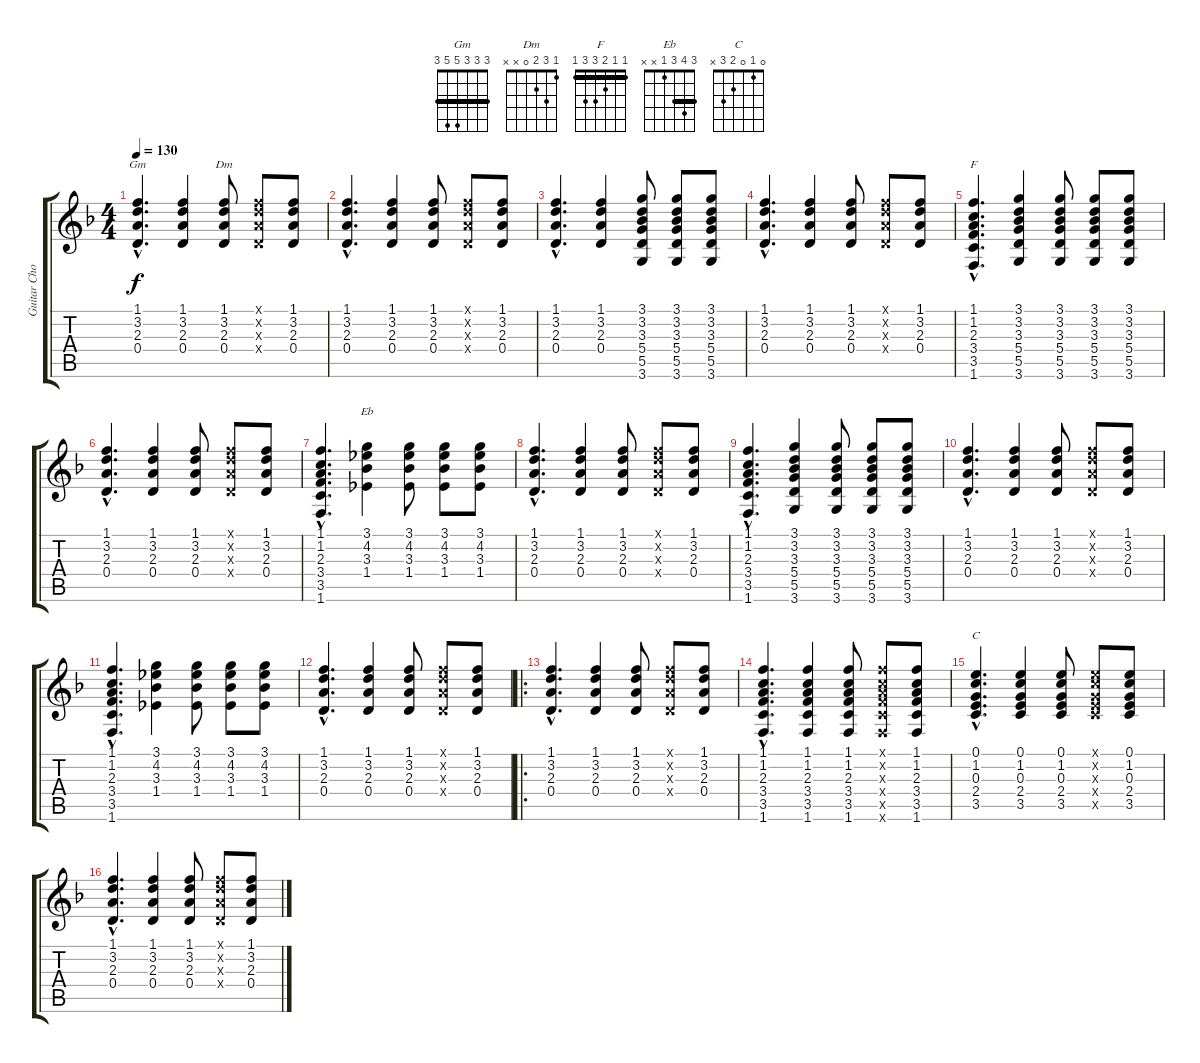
\track ("Guitar Chord (2)" "Guitar Cho") {instrument acousticguitarnylon}
\staff {score tabs}
\tuning (E4 B3 G3 D3 A2 E2) {hide}
\chord ("Gm" 3 3 3 5 5 3) {barre 3}
\chord ("Dm" 1 3 2 0 x x)
\chord ("F" 1 1 2 3 3 1) {barre 1}
\chord ("Eb" 3 4 3 1 x x) {barre 3}
\chord ("C" 0 1 0 2 3 x)
\ts (4 4)
\tempo 130
\clef g2
\ks dminor
(1.1{hac} 3.2{hac} 2.3{hac} 0.4{hac}).4{d ch "Gm" dy f} (1.1 3.2 2.3 0.4).4 (1.1 3.2 2.3 0.4).8{ch "Dm"} (1.1{x} 3.2{x} 2.3{x} 0.4{x}).8 (1.1 3.2 2.3 0.4).8 |
(1.1{hac} 3.2{hac} 2.3{hac} 0.4{hac}).4{d} (1.1 3.2 2.3 0.4).4 (1.1 3.2 2.3 0.4).8 (1.1{x} 3.2{x} 2.3{x} 0.4{x}).8 (1.1 3.2 2.3 0.4).8 |
(1.1{hac} 3.2{hac} 2.3{hac} 0.4{hac}).4{d} (1.1 3.2 2.3 0.4).4 (3.1 3.2 3.3 5.4 5.5 3.6).8 (3.1 3.2 3.3 5.4 5.5 3.6).8 (3.1 3.2 3.3 5.4 5.5 3.6).8 |
(1.1{hac} 3.2{hac} 2.3{hac} 0.4{hac}).4{d} (1.1 3.2 2.3 0.4).4 (1.1 3.2 2.3 0.4).8 (1.1{x} 3.2{x} 2.3{x} 0.4{x}).8 (1.1 3.2 2.3 0.4).8 |
(1.1{hac} 1.2{hac} 2.3{hac} 3.4{hac} 3.5{hac} 1.6{hac}).4{d ch "F"} (3.1 3.2 3.3 5.4 5.5 3.6).4 (3.1 3.2 3.3 5.4 5.5 3.6).8 (3.1 3.2 3.3 5.4 5.5 3.6).8 (3.1 3.2 3.3 5.4 5.5 3.6).8 |
(1.1{hac} 3.2{hac} 2.3{hac} 0.4{hac}).4{d} (1.1 3.2 2.3 0.4).4 (1.1 3.2 2.3 0.4).8 (1.1{x} 3.2{x} 2.3{x} 0.4{x}).8 (1.1 3.2 2.3 0.4).8 |
(1.1{hac} 1.2{hac} 2.3{hac} 3.4{hac} 3.5{hac} 1.6{hac}).4{d} (3.1 4.2 3.3 1.4).4{ch "Eb"} (3.1 4.2 3.3 1.4).8 (3.1 4.2 3.3 1.4).8 (3.1 4.2 3.3 1.4).8 |
(1.1{hac} 3.2{hac} 2.3{hac} 0.4{hac}).4{d} (1.1 3.2 2.3 0.4).4 (1.1 3.2 2.3 0.4).8 (1.1{x} 3.2{x} 2.3{x} 0.4{x}).8 (1.1 3.2 2.3 0.4).8 |
(1.1{hac} 1.2{hac} 2.3{hac} 3.4{hac} 3.5{hac} 1.6{hac}).4{d} (3.1 3.2 3.3 5.4 5.5 3.6).4 (3.1 3.2 3.3 5.4 5.5 3.6).8 (3.1 3.2 3.3 5.4 5.5 3.6).8 (3.1 3.2 3.3 5.4 5.5 3.6).8 |
(1.1{hac} 3.2{hac} 2.3{hac} 0.4{hac}).4{d} (1.1 3.2 2.3 0.4).4 (1.1 3.2 2.3 0.4).8 (1.1{x} 3.2{x} 2.3{x} 0.4{x}).8 (1.1 3.2 2.3 0.4).8 |
(1.1{hac} 1.2{hac} 2.3{hac} 3.4{hac} 3.5{hac} 1.6{hac}).4{d} (3.1 4.2 3.3 1.4).4 (3.1 4.2 3.3 1.4).8 (3.1 4.2 3.3 1.4).8 (3.1 4.2 3.3 1.4).8 |
(1.1{hac} 3.2{hac} 2.3{hac} 0.4{hac}).4{d} (1.1 3.2 2.3 0.4).4 (1.1 3.2 2.3 0.4).8 (1.1{x} 3.2{x} 2.3{x} 0.4{x}).8 (1.1 3.2 2.3 0.4).8 |
\ro
(1.1{hac} 3.2{hac} 2.3{hac} 0.4{hac}).4{d} (1.1 3.2 2.3 0.4).4 (1.1 3.2 2.3 0.4).8 (1.1{x} 3.2{x} 2.3{x} 0.4{x}).8 (1.1 3.2 2.3 0.4).8 |
(1.1{hac} 1.2{hac} 2.3{hac} 3.4{hac} 3.5{hac} 1.6{hac}).4{d} (1.1 1.2 2.3 3.4 3.5 1.6).4 (1.1 1.2 2.3 3.4 3.5 1.6).8 (1.1{x} 1.2{x} 2.3{x} 3.4{x} 3.5{x} 1.6{x}).8 (1.1 1.2 2.3 3.4 3.5 1.6).8 |
(0.1{hac} 1.2{hac} 0.3{hac} 2.4{hac} 3.5{hac}).4{d ch "C"} (0.1 1.2 0.3 2.4 3.5).4 (0.1 1.2 0.3 2.4 3.5).8 (0.1{x} 1.2{x} 0.3{x} 2.4{x} 3.5{x}).8 (0.1 1.2 0.3 2.4 3.5).8 |
(1.1{hac} 3.2{hac} 2.3{hac} 0.4{hac}).4{d} (1.1 3.2 2.3 0.4).4 (1.1 3.2 2.3 0.4).8 (1.1{x} 3.2{x} 2.3{x} 0.4{x}).8 (1.1 3.2 2.3 0.4).8
